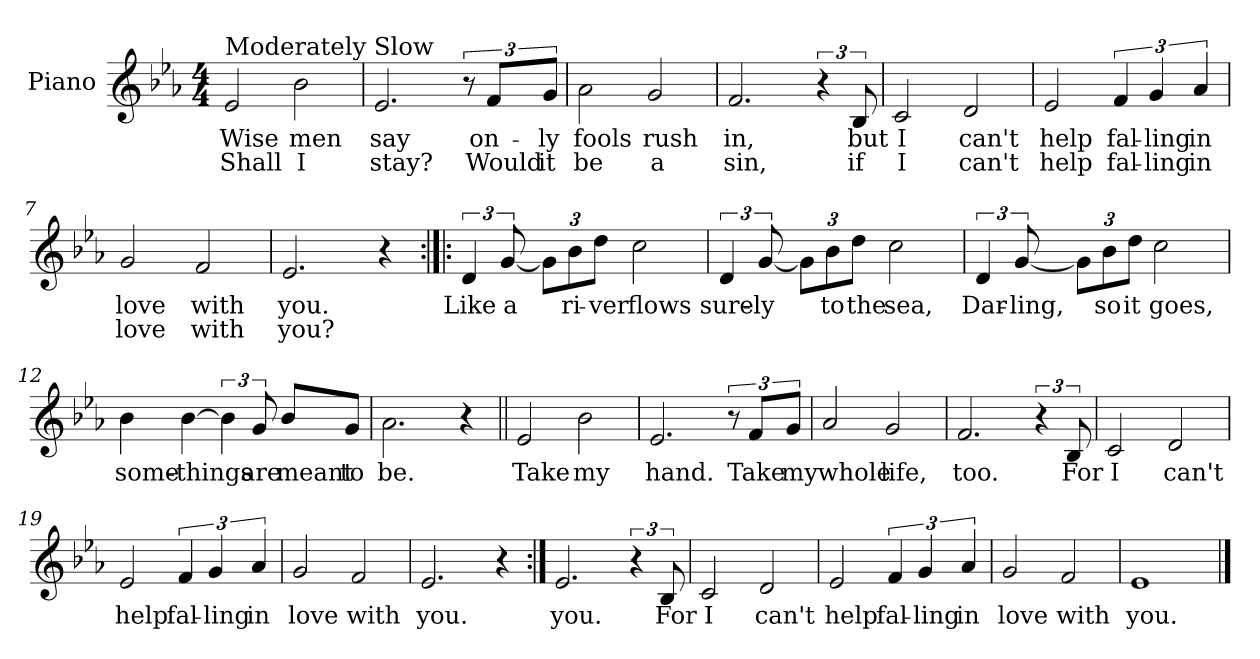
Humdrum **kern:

**kern	**text	**text
*part1	*part1	*part1
*staff1	*staff1	*staff1
*I"Piano	*	*
*I'Pno	*	*
*clefG2	*	*
*k[b-e-a-]	*	*
*E-:	*	*
*M4/4	*	*
=1	=1	=1
!LO:TX:a:t=Moderately Slow	!	!
2e-/	Wise	Shall
2b-\	men	I
=2	=2	=2
2.e-/	say	stay?
12r	.	.
12f/L	on-	Would
12g/J	ly	it
=3	=3	=3
2a-\	-fools	be
2g/	rush	a
=4	=4	=4
2.f/	in,	sin,
6r	.	.
12B-/	but	if
!!LO:LB:g=z
=5	=5	=5
2c/	I	I
2d/	can't	can't
=6	=6	=6
2e-/	help	help
6f/	fal-	fal-
6g/	-ling	-ling
6a-/	in	in
=7	=7	=7
2g/	love	love
2f/	with	with
=8	=8	=8
2.e-/	you.	you?
4r	.	.
!!LO:LB:g=z
=9:|!|:	=9:|!|:	=9:|!|:
6d/	Like	.
[12g/	a	.
*Xbrackettup	*	*
12g\L]	.	.
12b-\	ri-	.
12dd\J	-ver	.
2cc\	flows	.
=10	=10	=10
*brackettup	*	*
6d/	sure-	.
[12g/	-ly	.
*Xbrackettup	*	*
12g\L]	.	.
12b-\	to	.
12dd\J	the	.
2cc\	sea,	.
=11	=11	=11
*brackettup	*	*
6d/	Dar-	.
[12g/	-ling,	.
*Xbrackettup	*	*
12g\L]	.	.
12b-\	so	.
12dd\J	it	.
2cc\	goes,	.
!!LO:LB:g=z
=12	=12	=12
4b-\	some-	.
[4b-\	-things	.
*brackettup	*	*
6b-\]	.	.
12g/	are	.
8b-/L	meant	.
8g/J	to	.
=13	=13	=13
2.a-\	be.	.
4r	.	.
!!LO:LB:g=z
=14||	=14||	=14||
2e-/	Take	.
2b-\	my	.
=15	=15	=15
2.e-/	hand.	.
12r	.	.
12f/L	Take	.
12g/J	my	.
=16	=16	=16
2a-/	whole	.
2g/	life,	.
=17	=17	=17
2.f/	too.	.
6r	.	.
12B-/	For	.
!!LO:LB:g=z
=18	=18	=18
2c/	I	.
2d/	can't	.
=19	=19	=19
2e-/	help	.
6f/	fal-	.
6g/	-ling	.
6a-/	in	.
=20	=20	=20
2g/	love	.
2f/	with	.
=21	=21	=21
2.e-/	you.	.
4r	.	.
=22:|!	=22:|!	=22:|!
2.e-/	you.	.
6r	.	.
12B-/	For	.
!!LO:LB:g=z
=23	=23	=23
2c/	I	.
2d/	can't	.
=24	=24	=24
2e-/	help	.
6f/	fal-	.
6g/	-ling	.
6a-/	in	.
=25	=25	=25
2g/	love	.
2f/	with	.
=26	=26	=26
1e-	you.	.
==	==	==
*-	*-	*-
